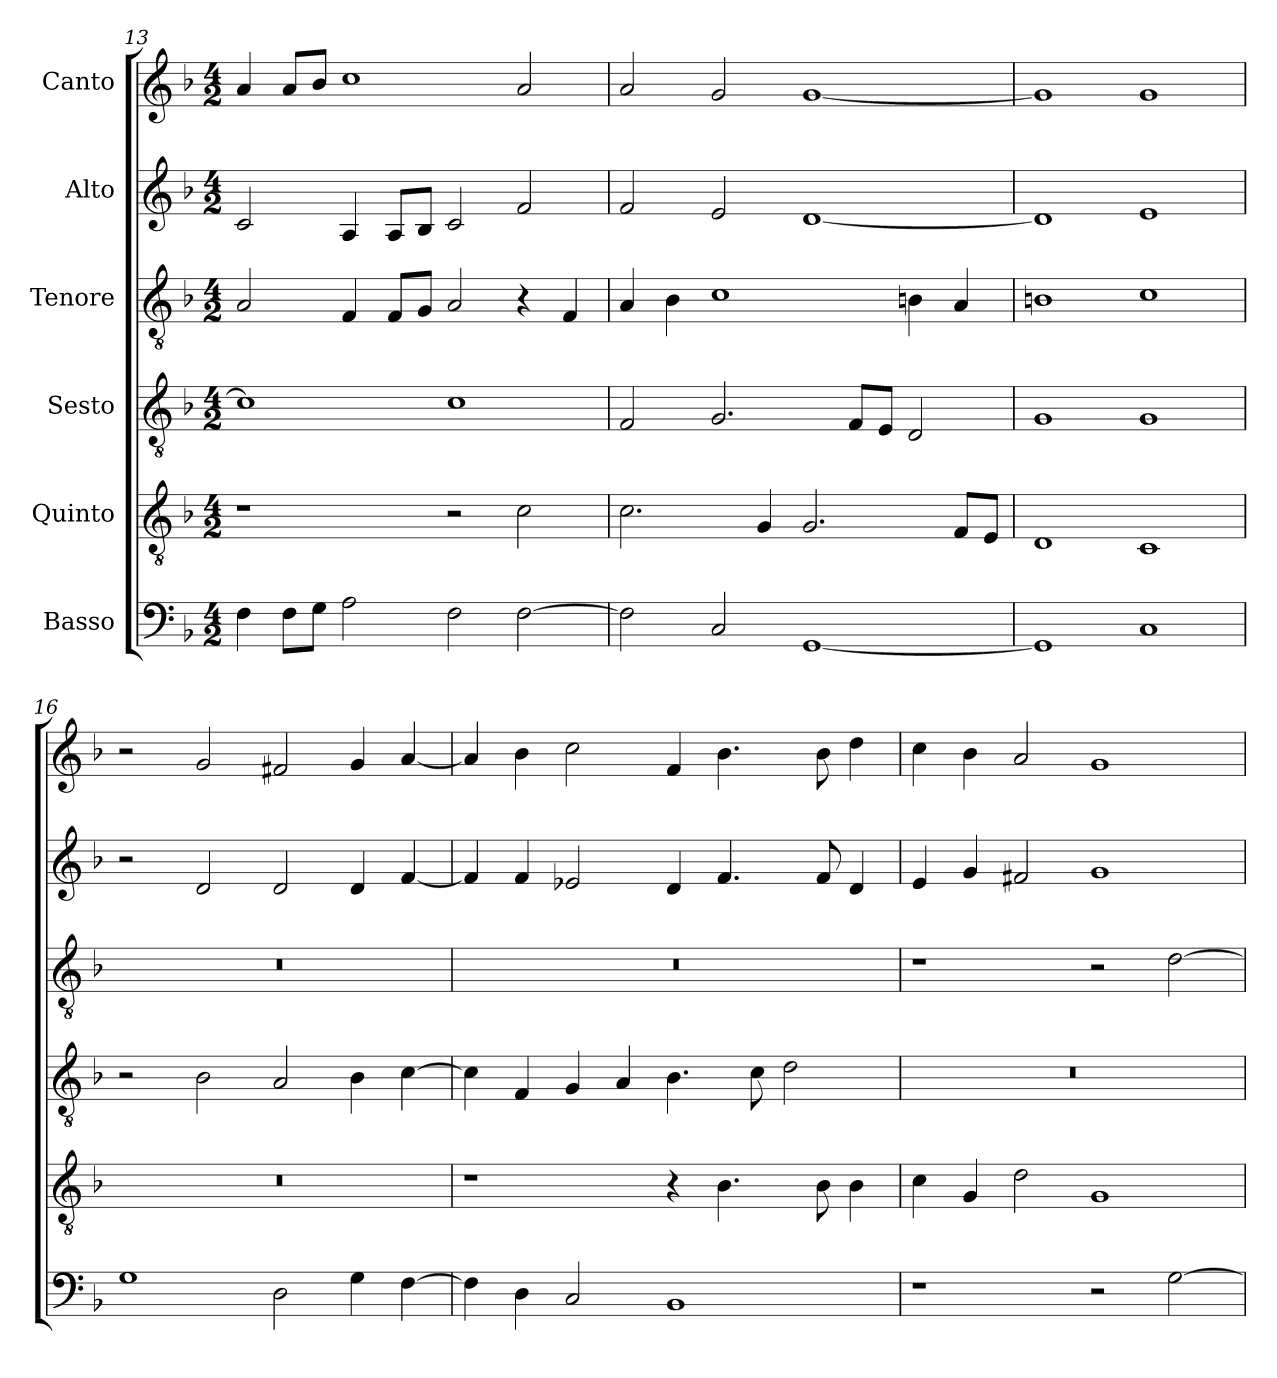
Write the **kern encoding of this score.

**kern	**kern	**kern	**kern	**kern	**kern
*part6	*part5	*part4	*part3	*part2	*part1
*staff6	*staff5	*staff4	*staff3	*staff2	*staff1
*I"Basso	*I"Quinto	*I"Sesto	*I"Tenore	*I"Alto	*I"Canto
!!LO:LB:g=z
*clefF4	*clefGv2	*clefGv2	*clefGv2	*clefG2	*clefG2
*k[b-]	*k[b-]	*k[b-]	*k[b-]	*k[b-]	*k[b-]
*F:	*F:	*F:	*F:	*F:	*F:
*M4/2	*M4/2	*M4/2	*M4/2	*M4/2	*M4/2
=13	=13	=13	=13	=13	=13
4F\	1r	1c]	2A/	2c/	4a/
8F\L	.	.	.	.	8a/L
8G\J	.	.	.	.	8b-/J
2A\	.	.	4F/	4A/	1cc
.	.	.	8F/L	8A/L	.
.	.	.	8G/J	8B-/J	.
2F\	2r	1c	2A/	2c/	.
[>2F\	2c\	.	4r	2f/	2a/
.	.	.	4F/	.	.
=14	=14	=14	=14	=14	=14
2F\]	2.c\	2F/	4A/	2f/	2a/
.	.	.	4B-\	.	.
2C/	.	2.G/	1c	2e/	2g/
.	4G/	.	.	.	.
[<1GG	2.G/	.	.	[<1d	[<1g
.	.	8F/L	.	.	.
.	.	8E/J	.	.	.
.	.	2D/	4Bn\	.	.
.	8F/L	.	4A/	.	.
.	8E/J	.	.	.	.
=15	=15	=15	=15	=15	=15
1GG]	1D	1G	1Bn	1d]	1g]
1C	1C	1G	1c	1e	1g
=16	=16	=16	=16	=16	=16
1G	0r	2r	0r	2r	2r
.	.	2B-\	.	2d/	2g/
2D\	.	2A/	.	2d/	2f#X/
4G\	.	4B-\	.	4d/	4g/
[>4F\	.	[>4c\	.	[<4f/	[<4a/
=17	=17	=17	=17	=17	=17
4F\]	1r	4c\]	0r	4f/]	4a/]
4D\	.	4F/	.	4f/	4b-\
2C/	.	4G/	.	2e-X/	2cc\
.	.	4A/	.	.	.
1BB-	4r	4.B-\	.	4d/	4f/
.	4.B-\	.	.	4.f/	4.b-\
.	.	8c\	.	.	.
.	.	2d\	.	.	.
.	8B-\	.	.	8f/	8b-\
.	4B-\	.	.	4d/	4dd\
!!LO:PB:g=z
=18	=18	=18	=18	=18	=18
1r	4c\	0r	1r	4e/	4cc\
.	4G/	.	.	4g/	4b-\
.	2d\	.	.	2f#X/	2a/
2r	1G	.	2r	1g	1g
[>2G\	.	.	[>2d\	.	.
=	=	=	=	=	=
*-	*-	*-	*-	*-	*-
